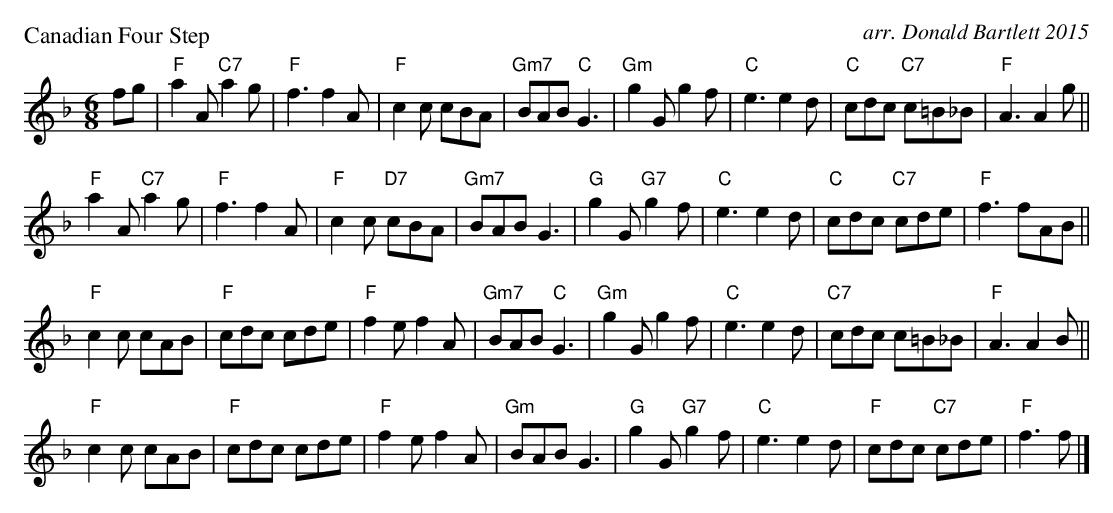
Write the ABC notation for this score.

X:1
P: Canadian Four Step
M: 6/8
L: 1/8
C: arr. Donald Bartlett 2015
K: F
fg|"F"a2 A "C7"a2 g|"F"f3 f2 A|"F"c2 c cBA|"Gm7"BAB "C"G3|"Gm"g2 G g2 f|"C"e3 e2 d| "C"cdc "C7"c=B_B|"F"A3 A2 g ||
"F"a2 A "C7"a2 g|"F"f3 f2 A|"F"c2 c "D7"cBA|"Gm7"BAB G3|"G"g2 G "G7"g2 f|"C"e3 e2 d| "C"cdc "C7"cde|"F"f3 fAB ||
"F"c2 c cAB|"F"cdc cde|"F"f2 e f2 A|"Gm7"BAB "C"G3|"Gm"g2 G g2 f|"C"e3 e2 d|"C7"cdc c=B_B|"F"A3 A2 B||
"F"c2 c cAB|"F"cdc cde|"F"f2 e f2 A|"Gm"BAB G3|"G"g2 G "G7"g2 f|"C"e3 e2 d|"F"cdc "C7"cde|"F"f3 f |]
